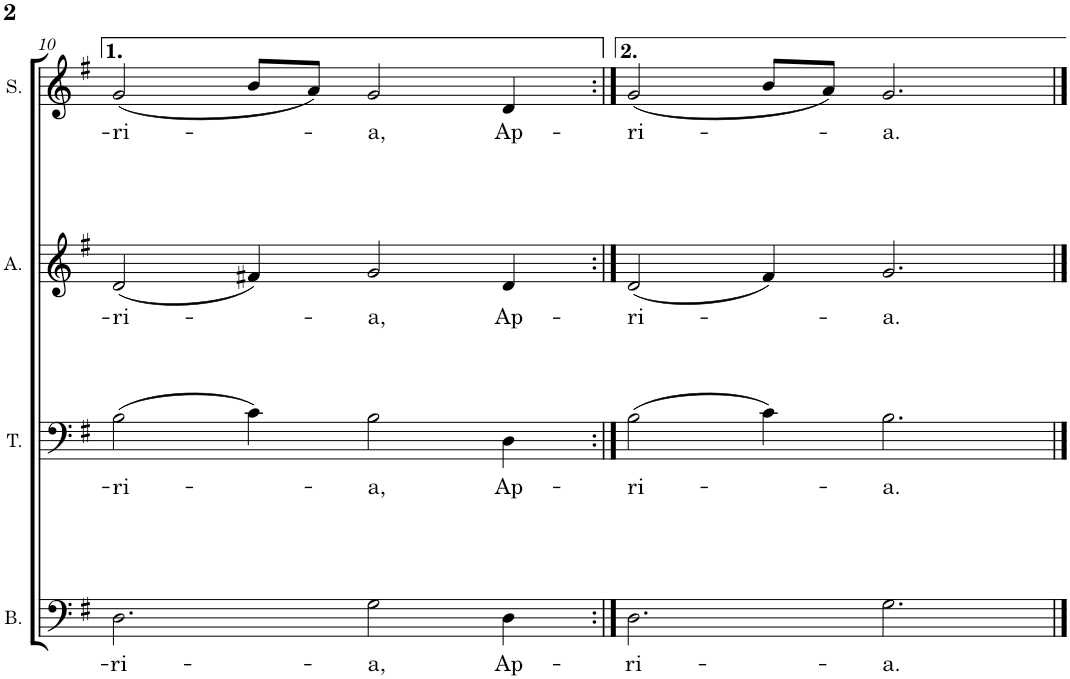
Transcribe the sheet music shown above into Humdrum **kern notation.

**kern	**text	**kern	**text	**kern	**text	**kern	**text
*part4	*part4	*part3	*part3	*part2	*part2	*part1	*part1
*staff4	*staff4	*staff3	*staff3	*staff2	*staff2	*staff1	*staff1
*I"Bass	*	*I"Tenor	*	*I"Alto	*	*I"Soprano	*
*I'B.	*	*I'T.	*	*I'A.	*	*I'S.	*
!!LO:PB:g=z
*clefF4	*	*clefF4	*	*clefG2	*	*clefG2	*
*k[f#]	*	*k[f#]	*	*k[f#]	*	*k[f#]	*
*M6/4	*	*M6/4	*	*M6/4	*	*M6/4	*
=10	=10	=10	=10	=10	=10	=10	=10
!	!LO:LY:b	!	!LO:LY:b	!	!LO:LY:b	!	!LO:LY:b
2.D\	-ri-	(2B\	-ri-	(2d/	-ri-	(2g/	-ri-
.	.	4c\)	.	4f#X/)	.	8b/L	.
.	.	.	.	.	.	8a/J)	.
!	!LO:LY:b	!	!LO:LY:b	!	!LO:LY:b	!	!LO:LY:b
2G\	-a,	2B\	-a,	2g/	-a,	2g/	-a,
!	!LO:LY:b	!	!LO:LY:b	!	!LO:LY:b	!	!LO:LY:b
4D\	Ap-	4D\	Ap-	4d/	Ap-	4d/	Ap-
=11:|!	=11:|!	=11:|!	=11:|!	=11:|!	=11:|!	=11:|!	=11:|!
!	!LO:LY:b	!	!LO:LY:b	!	!LO:LY:b	!	!LO:LY:b
2.D\	-ri-	(2B\	-ri-	(2d/	-ri-	(2g/	-ri-
.	.	4c\)	.	4f#/)	.	8b/L	.
.	.	.	.	.	.	8a/J)	.
!	!LO:LY:b	!	!LO:LY:b	!	!LO:LY:b	!	!LO:LY:b
2.G\	-a.	2.B\	-a.	2.g/	-a.	2.g/	-a.
==	==	==	==	==	==	==	==
*-	*-	*-	*-	*-	*-	*-	*-
